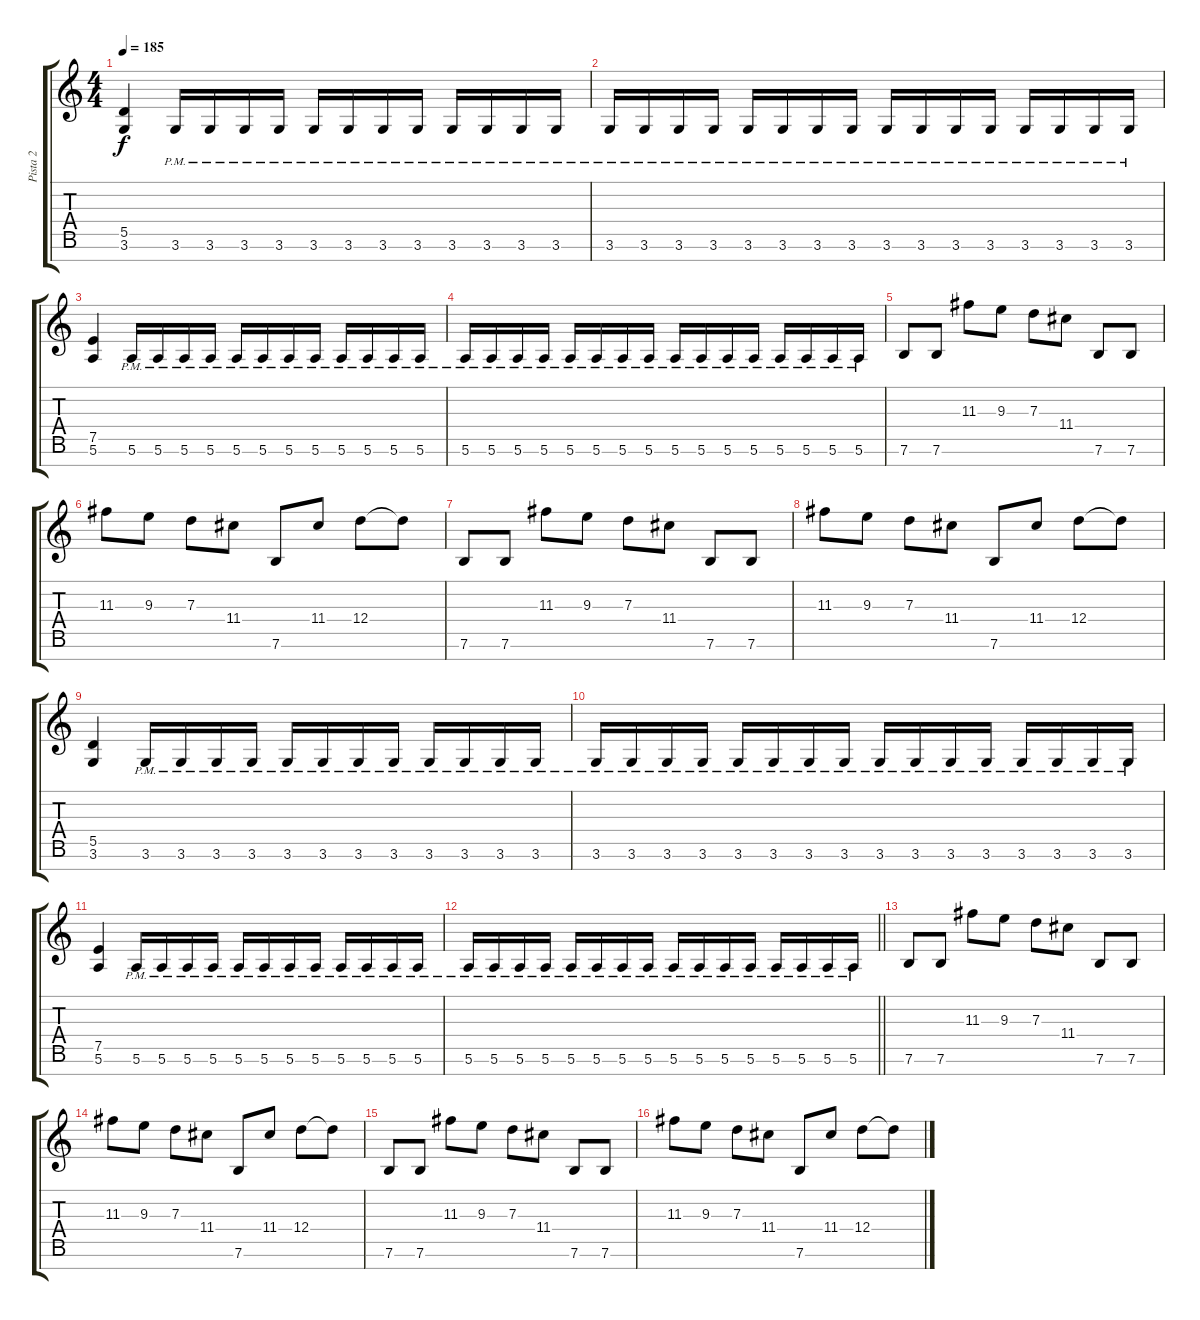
\track ("Pista 2" "Pista 2") {instrument distortionguitar}
\staff {score tabs}
\tuning (E4 B3 G3 D3 A2 E2 B1) {hide}
\ts (4 4)
\tempo 185
\clef g2
\ks c
(5.5 3.6).4{dy f} 3.6{pm}.16 3.6{pm}.16 3.6{pm}.16 3.6{pm}.16 3.6{pm}.16 3.6{pm}.16 3.6{pm}.16 3.6{pm}.16 3.6{pm}.16 3.6{pm}.16 3.6{pm}.16 3.6{pm}.16 |
3.6{pm}.16 3.6{pm}.16 3.6{pm}.16 3.6{pm}.16 3.6{pm}.16 3.6{pm}.16 3.6{pm}.16 3.6{pm}.16 3.6{pm}.16 3.6{pm}.16 3.6{pm}.16 3.6{pm}.16 3.6{pm}.16 3.6{pm}.16 3.6{pm}.16 3.6{pm}.16 |
(7.5 5.6).4 5.6{pm}.16 5.6{pm}.16 5.6{pm}.16 5.6{pm}.16 5.6{pm}.16 5.6{pm}.16 5.6{pm}.16 5.6{pm}.16 5.6{pm}.16 5.6{pm}.16 5.6{pm}.16 5.6{pm}.16 |
5.6{pm}.16 5.6{pm}.16 5.6{pm}.16 5.6{pm}.16 5.6{pm}.16 5.6{pm}.16 5.6{pm}.16 5.6{pm}.16 5.6{pm}.16 5.6{pm}.16 5.6{pm}.16 5.6{pm}.16 5.6{pm}.16 5.6{pm}.16 5.6{pm}.16 5.6{pm}.16 |
7.6.8 7.6.8 11.3.8 9.3.8 7.3.8 11.4.8 7.6.8 7.6.8 |
11.3.8 9.3.8 7.3.8 11.4.8 7.6.8 11.4.8 12.4.8 12.4{t}.8 |
7.6.8 7.6.8 11.3.8 9.3.8 7.3.8 11.4.8 7.6.8 7.6.8 |
11.3.8 9.3.8 7.3.8 11.4.8 7.6.8 11.4.8 12.4.8 12.4{t}.8 |
(5.5 3.6).4 3.6{pm}.16 3.6{pm}.16 3.6{pm}.16 3.6{pm}.16 3.6{pm}.16 3.6{pm}.16 3.6{pm}.16 3.6{pm}.16 3.6{pm}.16 3.6{pm}.16 3.6{pm}.16 3.6{pm}.16 |
3.6{pm}.16 3.6{pm}.16 3.6{pm}.16 3.6{pm}.16 3.6{pm}.16 3.6{pm}.16 3.6{pm}.16 3.6{pm}.16 3.6{pm}.16 3.6{pm}.16 3.6{pm}.16 3.6{pm}.16 3.6{pm}.16 3.6{pm}.16 3.6{pm}.16 3.6{pm}.16 |
(7.5 5.6).4 5.6{pm}.16 5.6{pm}.16 5.6{pm}.16 5.6{pm}.16 5.6{pm}.16 5.6{pm}.16 5.6{pm}.16 5.6{pm}.16 5.6{pm}.16 5.6{pm}.16 5.6{pm}.16 5.6{pm}.16 |
\barLineRight lightlight
5.6{pm}.16 5.6{pm}.16 5.6{pm}.16 5.6{pm}.16 5.6{pm}.16 5.6{pm}.16 5.6{pm}.16 5.6{pm}.16 5.6{pm}.16 5.6{pm}.16 5.6{pm}.16 5.6{pm}.16 5.6{pm}.16 5.6{pm}.16 5.6{pm}.16 5.6{pm}.16 |
7.6.8 7.6.8 11.3.8 9.3.8 7.3.8 11.4.8 7.6.8 7.6.8 |
11.3.8 9.3.8 7.3.8 11.4.8 7.6.8 11.4.8 12.4.8 12.4{t}.8 |
7.6.8 7.6.8 11.3.8 9.3.8 7.3.8 11.4.8 7.6.8 7.6.8 |
11.3.8 9.3.8 7.3.8 11.4.8 7.6.8 11.4.8 12.4.8 12.4{t}.8
